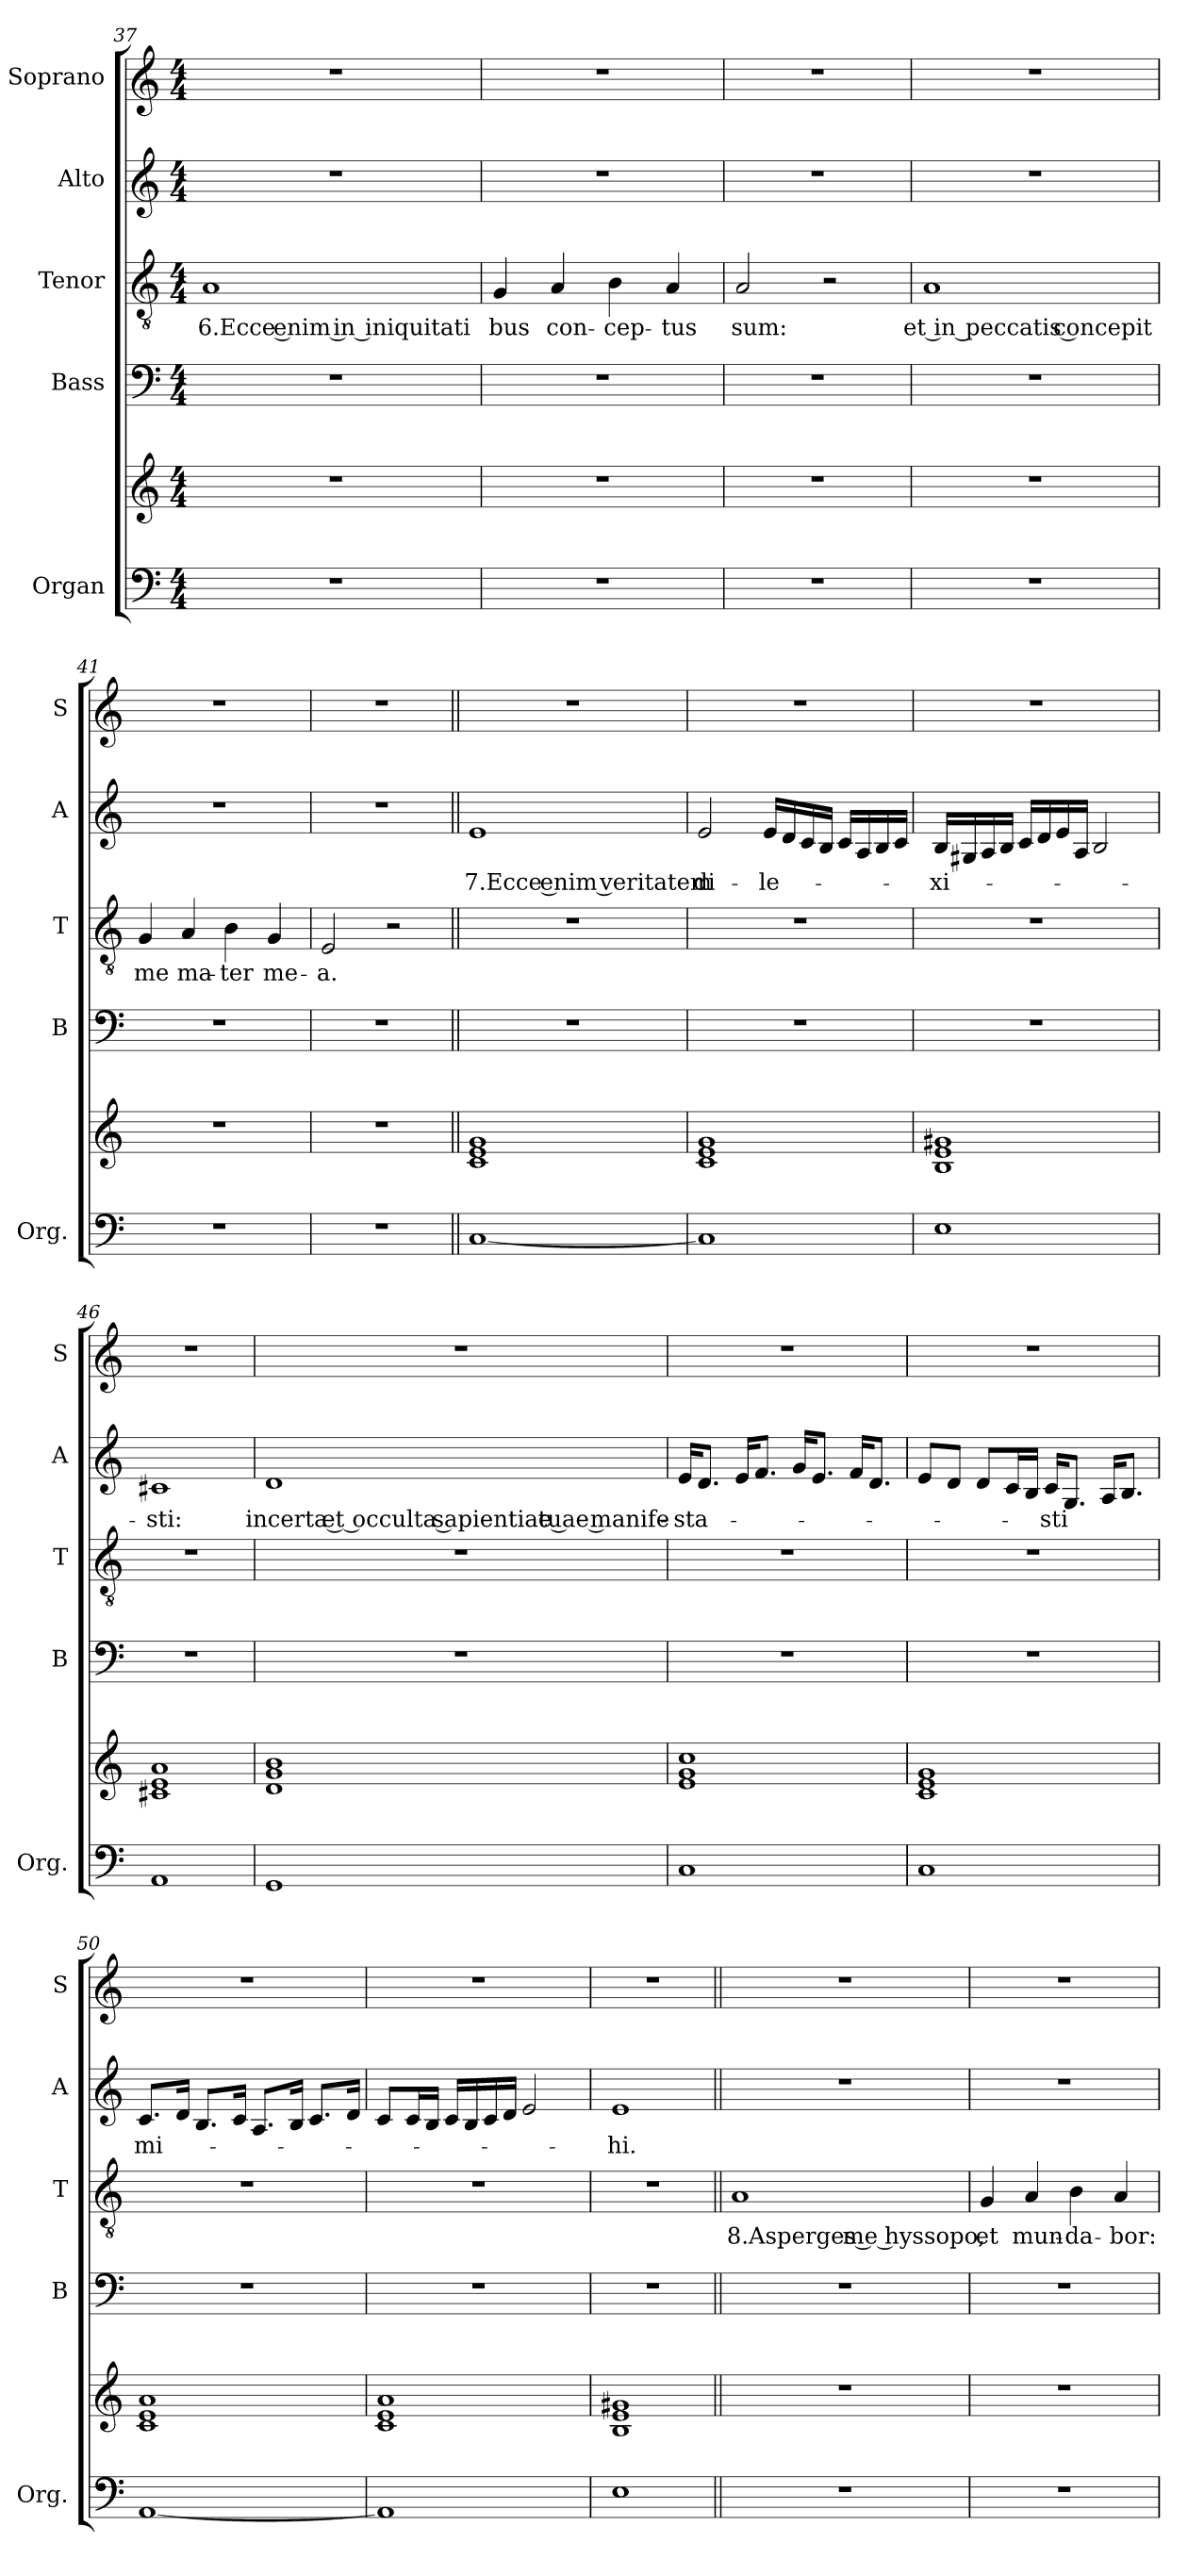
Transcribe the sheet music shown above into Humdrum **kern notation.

**kern	**kern	**kern	**kern	**text	**kern	**text	**kern
*part5	*part5	*part4	*part3	*part3	*part2	*part2	*part1
*staff6	*staff5	*staff4	*staff3	*staff3	*staff2	*staff2	*staff1
*I"Organ	*	*I"Bass	*I"Tenor	*	*I"Alto	*	*I"Soprano
*I'Org.	*	*I'B	*I'T	*	*I'A	*	*I'S
!!LO:LB:g=z
*clefF4	*clefG2	*clefF4	*clefGv2	*	*clefG2	*	*clefG2
*k[]	*k[]	*k[]	*k[]	*	*k[]	*	*k[]
*C:	*C:	*C:	*C:	*	*C:	*	*C:
*M4/4	*M4/4	*M4/4	*M4/4	*	*M4/4	*	*M4/4
=37	=37	=37	=37	=37	=37	=37	=37
!	!	!	!	!LO:LY:b	!	!	!
1r	1r	1r	1A	6.Ecce enim in iniquitati	1r	.	1r
=38	=38	=38	=38	=38	=38	=38	=38
!	!	!	!	!LO:LY:b	!	!	!
1r	1r	1r	4G/	bus	1r	.	1r
!	!	!	!	!LO:LY:b	!	!	!
.	.	.	4A/	con-	.	.	.
!	!	!	!	!LO:LY:b	!	!	!
.	.	.	4B\	-cep-	.	.	.
!	!	!	!	!LO:LY:b	!	!	!
.	.	.	4A/	-tus	.	.	.
=39	=39	=39	=39	=39	=39	=39	=39
!	!	!	!	!LO:LY:b	!	!	!
1r	1r	1r	2A/	sum:	1r	.	1r
.	.	.	2r	.	.	.	.
=40	=40	=40	=40	=40	=40	=40	=40
!	!	!	!	!LO:LY:b	!	!	!
1r	1r	1r	1A	et in peccatis concepit	1r	.	1r
=41	=41	=41	=41	=41	=41	=41	=41
!	!	!	!	!LO:LY:b	!	!	!
1r	1r	1r	4G/	me	1r	.	1r
!	!	!	!	!LO:LY:b	!	!	!
.	.	.	4A/	ma-	.	.	.
!	!	!	!	!LO:LY:b	!	!	!
.	.	.	4B\	-ter	.	.	.
!	!	!	!	!LO:LY:b	!	!	!
.	.	.	4G/	me-	.	.	.
=42	=42	=42	=42	=42	=42	=42	=42
!	!	!	!	!LO:LY:b	!	!	!
1r	1r	1r	2E/	-a.	1r	.	1r
.	.	.	2r	.	.	.	.
!!LO:LB:g=z
=43||	=43||	=43||	=43||	=43||	=43||	=43||	=43||
!	!	!	!	!	!	!LO:LY:b	!
[1C	1c! 1e! 1g!	1r	1r	.	1e	7.Ecce enim veritatem	1r
=44	=44	=44	=44	=44	=44	=44	=44
!	!	!	!	!	!	!LO:LY:b	!
1C]	1c! 1e! 1g!	1r	1r	.	2e/	di-	1r
!	!	!	!	!	!	!LO:LY:b	!
.	.	.	.	.	16e/LL	-le-	.
.	.	.	.	.	16d/	.	.
.	.	.	.	.	16c/	.	.
.	.	.	.	.	16B/JJ	.	.
.	.	.	.	.	16c/LL	.	.
.	.	.	.	.	16A/	.	.
.	.	.	.	.	16B/	.	.
.	.	.	.	.	16c/JJ	.	.
=45	=45	=45	=45	=45	=45	=45	=45
!	!	!	!	!	!	!LO:LY:b	!
1E	1B! 1e! 1g#X!	1r	1r	.	16B/LL	-xi-	1r
.	.	.	.	.	16G#X/	.	.
.	.	.	.	.	16A/	.	.
.	.	.	.	.	16B/JJ	.	.
.	.	.	.	.	16c/LL	.	.
.	.	.	.	.	16d/	.	.
.	.	.	.	.	16e/	.	.
.	.	.	.	.	16A/JJ	.	.
.	.	.	.	.	2B/	.	.
=46	=46	=46	=46	=46	=46	=46	=46
!	!	!	!	!	!	!LO:LY:b	!
1AA	1c#X! 1e! 1a!	1r	1r	.	1c#X	-sti:	1r
!!LO:PB:g=z
=47	=47	=47	=47	=47	=47	=47	=47
!	!	!	!	!	!	!LO:LY:b	!
1GG	1d! 1g! 1b!	1r	1r	.	1d	incerta et occulta sapientiae tuae manife-	1r
=48	=48	=48	=48	=48	=48	=48	=48
!	!	!	!	!	!	!LO:LY:b	!
1C	1e! 1g! 1cc!	1r	1r	.	16e/KL	-sta-	1r
.	.	.	.	.	8.d/J	.	.
.	.	.	.	.	16e/KL	.	.
.	.	.	.	.	8.f/J	.	.
.	.	.	.	.	16g/KL	.	.
.	.	.	.	.	8.e/J	.	.
.	.	.	.	.	16f/KL	.	.
.	.	.	.	.	8.d/J	.	.
=49	=49	=49	=49	=49	=49	=49	=49
1C	1c! 1e! 1g!	1r	1r	.	8e/L	.	1r
.	.	.	.	.	8d/J	.	.
.	.	.	.	.	8d/L	.	.
.	.	.	.	.	16c/L	.	.
.	.	.	.	.	16B/JJ	.	.
!	!	!	!	!	!	!LO:LY:b	!
.	.	.	.	.	16c/KL	-sti	.
.	.	.	.	.	8.G/J	.	.
.	.	.	.	.	16A/KL	.	.
.	.	.	.	.	8.B/J	.	.
!!LO:LB:g=z
=50	=50	=50	=50	=50	=50	=50	=50
!	!	!	!	!	!	!LO:LY:b	!
[1AA	1c! 1e! 1a!	1r	1r	.	8.c/L	mi-	1r
.	.	.	.	.	16d/Jk	.	.
.	.	.	.	.	8.B/L	.	.
.	.	.	.	.	16c/Jk	.	.
.	.	.	.	.	8.A/L	.	.
.	.	.	.	.	16B/Jk	.	.
.	.	.	.	.	8.c/L	.	.
.	.	.	.	.	16d/Jk	.	.
=51	=51	=51	=51	=51	=51	=51	=51
1AA]	1c! 1e! 1a!	1r	1r	.	8c/L	.	1r
.	.	.	.	.	16c/L	.	.
.	.	.	.	.	16B/JJ	.	.
.	.	.	.	.	16c/LL	.	.
.	.	.	.	.	16B/	.	.
.	.	.	.	.	16c/	.	.
.	.	.	.	.	16d/JJ	.	.
.	.	.	.	.	2e/	.	.
=52	=52	=52	=52	=52	=52	=52	=52
!	!	!	!	!	!	!LO:LY:b	!
1E	1B! 1e! 1g#X!	1r	1r	.	1e	-hi.	1r
!!LO:LB:g=z
=53||	=53||	=53||	=53||	=53||	=53||	=53||	=53||
!	!	!	!	!LO:LY:b	!	!	!
1r	1r	1r	1A	8.Asperges me hyssopo,	1r	.	1r
=54	=54	=54	=54	=54	=54	=54	=54
!	!	!	!	!LO:LY:b	!	!	!
1r	1r	1r	4G/	et	1r	.	1r
!	!	!	!	!LO:LY:b	!	!	!
.	.	.	4A/	mun-	.	.	.
!	!	!	!	!LO:LY:b	!	!	!
.	.	.	4B\	-da-	.	.	.
!	!	!	!	!LO:LY:b	!	!	!
.	.	.	4A/	-bor:	.	.	.
=	=	=	=	=	=	=	=
*-	*-	*-	*-	*-	*-	*-	*-
